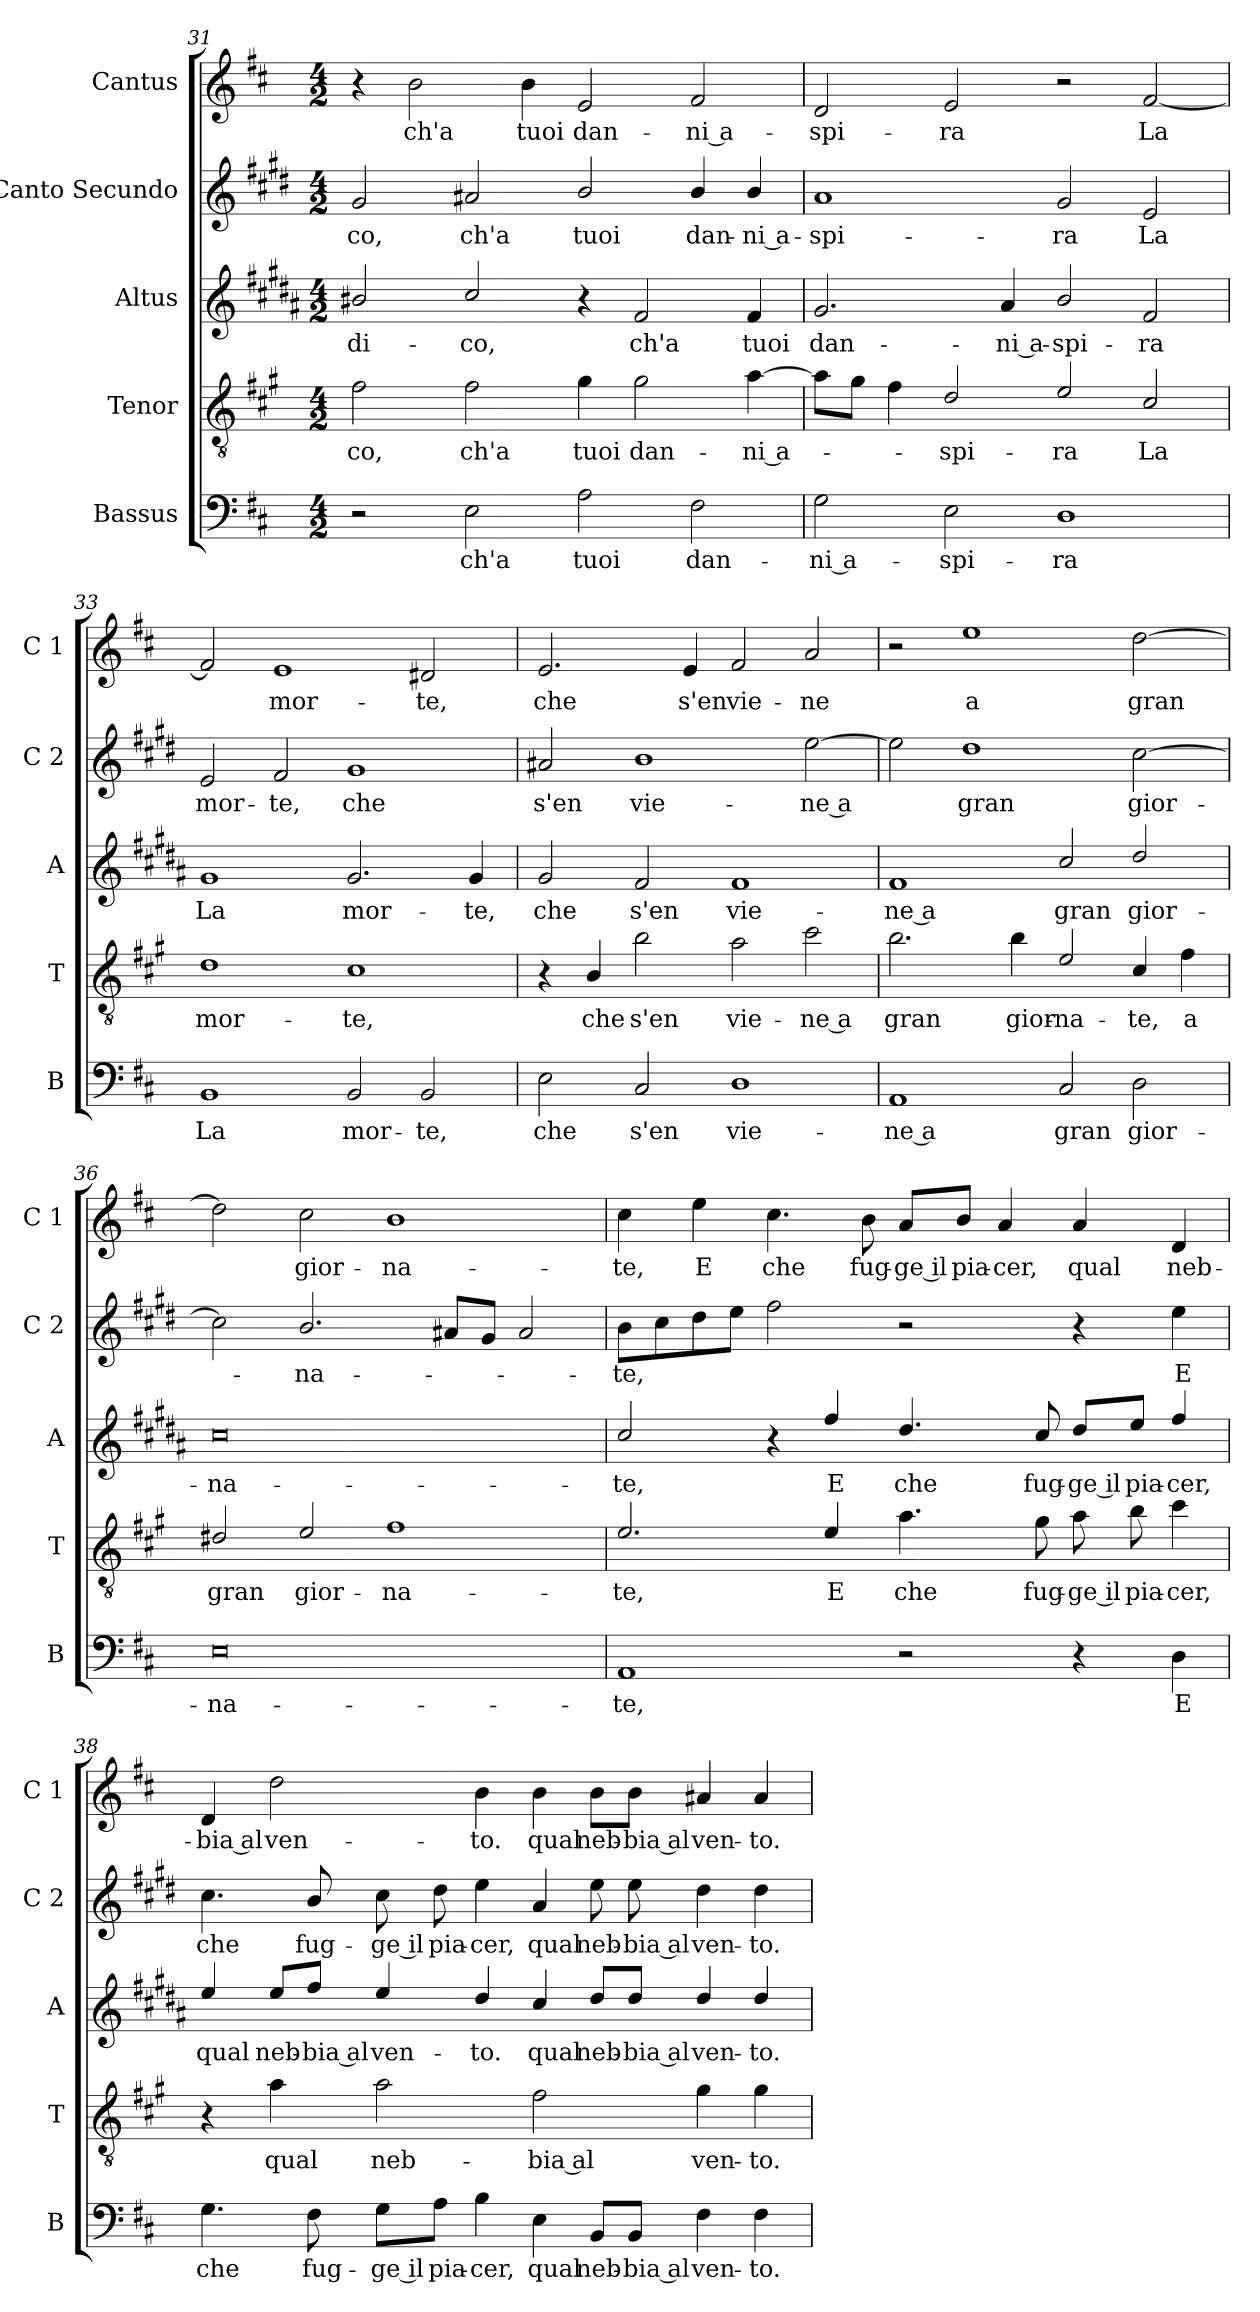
**kern	**text	**kern	**text	**kern	**text	**kern	**text	**kern	**text
*part5	*part5	*part4	*part4	*part3	*part3	*part2	*part2	*part1	*part1
*staff5	*staff5	*staff4	*staff4	*staff3	*staff3	*staff2	*staff2	*staff1	*staff1
*I"Bassus	*	*I"Tenor	*	*I"Altus	*	*I"Canto Secundo	*	*I"Cantus	*
*I'B	*	*I'T	*	*I'A	*	*I'C 2	*	*I'C 1	*
*clefF4	*	*clefGv2	*	*clefG2	*	*clefG2	*	*clefG2	*
*	*	*ITrd4c7	*	*ITrd5c9	*	*ITrd1c2	*	*	*
*k[f#c#]	*	*k[f#c#]	*	*k[f#c#]	*	*k[f#c#]	*	*k[f#c#]	*
*D:	*	*D:	*	*D:	*	*D:	*	*D:	*
*M4/2	*	*M4/2	*	*M4/2	*	*M4/2	*	*M4/2	*
=31	=31	=31	=31	=31	=31	=31	=31	=31	=31
!	!	!	!LO:LY:b	!	!LO:LY:b	!	!LO:LY:b	!	!
2r	.	2B\	-co,	2d#X/	di-	2f#/	-co,	4r	.
!	!	!	!	!	!	!	!	!	!LO:LY:b
.	.	.	.	.	.	.	.	2b\	ch'a
!	!LO:LY:b	!	!LO:LY:b	!	!LO:LY:b	!	!LO:LY:b	!	!
2E\	ch'a	2B\	ch'a	2e/	-co,	2g#X/	ch'a	.	.
!	!	!	!	!	!	!	!	!	!LO:LY:b
.	.	.	.	.	.	.	.	4b\	tuoi
!	!LO:LY:b	!	!LO:LY:b	!	!	!	!LO:LY:b	!	!LO:LY:b
2A\	tuoi	4c#\	tuoi	4r	.	2a/	tuoi	2e/	dan-
!	!	!	!LO:LY:b	!	!LO:LY:b	!	!	!	!
.	.	2c#\	dan-	2A/	ch'a	.	.	.	.
!	!LO:LY:b	!	!	!	!	!	!LO:LY:b	!	!LO:LY:b
2F#\	dan-	.	.	.	.	4a/	dan-	2f#/	-ni a-
!	!	!	!LO:LY:b	!	!LO:LY:b	!	!LO:LY:b	!	!
.	.	[4d\	-ni a-	4A/	tuoi	4a/	-ni a-	.	.
=32	=32	=32	=32	=32	=32	=32	=32	=32	=32
!	!LO:LY:b	!	!	!	!LO:LY:b	!	!LO:LY:b	!	!LO:LY:b
2G\	-ni a-	8d\L]	.	2.B/	dan-	1g	-spi-	2d/	-spi-
.	.	8c#\J	.	.	.	.	.	.	.
.	.	4B\	.	.	.	.	.	.	.
!	!LO:LY:b	!	!LO:LY:b	!	!	!	!	!	!LO:LY:b
2E\	-spi-	2G/	-spi-	.	.	.	.	2e/	-ra
!	!	!	!	!	!LO:LY:b	!	!	!	!
.	.	.	.	4c#/	-ni a-	.	.	.	.
!	!LO:LY:b	!	!LO:LY:b	!	!LO:LY:b	!	!LO:LY:b	!	!
1D	-ra	2A/	-ra	2d/	-spi-	2f#/	-ra	2r	.
!	!	!	!LO:LY:b	!	!LO:LY:b	!	!LO:LY:b	!	!LO:LY:b
.	.	2F#/	La	2A/	-ra	2d/	La	[2f#/	La
!!LO:LB:g=z
=33	=33	=33	=33	=33	=33	=33	=33	=33	=33
!	!LO:LY:b	!	!LO:LY:b	!	!LO:LY:b	!	!LO:LY:b	!	!
1BB	La	1G	mor-	1B	La	2d/	mor-	2f#/]	.
!	!	!	!	!	!	!	!LO:LY:b	!	!LO:LY:b
.	.	.	.	.	.	2e/	-te,	1e	mor-
!	!LO:LY:b	!	!LO:LY:b	!	!LO:LY:b	!	!LO:LY:b	!	!
2BB/	mor-	1F#	-te,	2.B/	mor-	1f#	che	.	.
!	!LO:LY:b	!	!	!	!	!	!	!	!LO:LY:b
2BB/	-te,	.	.	.	.	.	.	2d#X/	-te,
!	!	!	!	!	!LO:LY:b	!	!	!	!
.	.	.	.	4B/	-te,	.	.	.	.
=34	=34	=34	=34	=34	=34	=34	=34	=34	=34
!	!LO:LY:b	!	!	!	!LO:LY:b	!	!LO:LY:b	!	!LO:LY:b
2E\	che	4r	.	2B/	che	2g#X/	s'en	2.e/	che
!	!	!	!LO:LY:b	!	!	!	!	!	!
.	.	4E/	che	.	.	.	.	.	.
!	!LO:LY:b	!	!LO:LY:b	!	!LO:LY:b	!	!LO:LY:b	!	!
2C#/	s'en	2e\	s'en	2A/	s'en	1a	vie-	.	.
!	!	!	!	!	!	!	!	!	!LO:LY:b
.	.	.	.	.	.	.	.	4e/	s'en
!	!LO:LY:b	!	!LO:LY:b	!	!LO:LY:b	!	!	!	!LO:LY:b
1D	vie-	2d\	vie-	1A	vie-	.	.	2f#/	vie-
!	!	!	!LO:LY:b	!	!	!	!LO:LY:b	!	!LO:LY:b
.	.	2f#\	-ne a	.	.	[2dd\	-ne a	2a/	-ne
=35	=35	=35	=35	=35	=35	=35	=35	=35	=35
!	!LO:LY:b	!	!LO:LY:b	!	!LO:LY:b	!	!	!	!
1AA	-ne a	2.e\	gran	1A	-ne a	2dd\]	.	2r	.
!	!	!	!	!	!	!	!LO:LY:b	!	!LO:LY:b
.	.	.	.	.	.	1cc#	gran	1ee	a
!	!	!	!LO:LY:b	!	!	!	!	!	!
.	.	4e\	gior-	.	.	.	.	.	.
!	!LO:LY:b	!	!LO:LY:b	!	!LO:LY:b	!	!	!	!
2C#/	gran	2A/	-na-	2e/	gran	.	.	.	.
!	!LO:LY:b	!	!LO:LY:b	!	!LO:LY:b	!	!LO:LY:b	!	!LO:LY:b
2D\	gior-	4F#/	-te,	2f#/	gior-	[2b\	gior-	[2dd\	gran
!	!	!	!LO:LY:b	!	!	!	!	!	!
.	.	4B\	a	.	.	.	.	.	.
=36	=36	=36	=36	=36	=36	=36	=36	=36	=36
!	!LO:LY:b	!	!LO:LY:b	!	!LO:LY:b	!	!	!	!
0E	-na-	2G#X/	gran	0e	-na-	2b\]	.	2dd\]	.
!	!	!	!LO:LY:b	!	!	!	!LO:LY:b	!	!LO:LY:b
.	.	2A/	gior-	.	.	2.a/	-na-	2cc#\	gior-
!	!	!	!LO:LY:b	!	!	!	!	!	!LO:LY:b
.	.	1B	-na-	.	.	.	.	1b	-na-
.	.	.	.	.	.	8g#X/L	.	.	.
.	.	.	.	.	.	8f#/J	.	.	.
.	.	.	.	.	.	2g#/	.	.	.
!!LO:LB:g=z
=37	=37	=37	=37	=37	=37	=37	=37	=37	=37
!	!LO:LY:b	!	!LO:LY:b	!	!LO:LY:b	!	!LO:LY:b	!	!LO:LY:b
1AA	-te,	2.A/	-te,	2e/	-te,	8a\L	-te,	4cc#\	-te,
.	.	.	.	.	.	8b\	.	.	.
!	!	!	!	!	!	!	!	!	!LO:LY:b
.	.	.	.	.	.	8cc#\	.	4ee\	E
.	.	.	.	.	.	8dd\J	.	.	.
!	!	!	!	!	!	!	!	!	!LO:LY:b
.	.	.	.	4r	.	2ee\	.	4.cc#\	che
!	!	!	!LO:LY:b	!	!LO:LY:b	!	!	!	!
.	.	4A/	E	4a/	E	.	.	.	.
!	!	!	!	!	!	!	!	!	!LO:LY:b
.	.	.	.	.	.	.	.	8b\	fug-
!	!	!	!LO:LY:b	!	!LO:LY:b	!	!	!	!LO:LY:b
2r	.	4.d\	che	4.f#/	che	2r	.	8a/L	-ge il
!	!	!	!	!	!	!	!	!	!LO:LY:b
.	.	.	.	.	.	.	.	8b/J	pia-
!	!	!	!	!	!	!	!	!	!LO:LY:b
.	.	.	.	.	.	.	.	4a/	-cer,
!	!	!	!LO:LY:b	!	!LO:LY:b	!	!	!	!
.	.	8c#\	fug-	8e/	fug-	.	.	.	.
!	!	!	!LO:LY:b	!	!LO:LY:b	!	!	!	!LO:LY:b
4r	.	8d\	-ge il	8f#/L	-ge il	4r	.	4a/	qual
!	!	!	!LO:LY:b	!	!LO:LY:b	!	!	!	!
.	.	8e\	pia-	8g/J	pia-	.	.	.	.
!	!LO:LY:b	!	!LO:LY:b	!	!LO:LY:b	!	!LO:LY:b	!	!LO:LY:b
4D\	E	4f#\	-cer,	4a/	-cer,	4dd\	E	4d/	neb-
=38	=38	=38	=38	=38	=38	=38	=38	=38	=38
!	!LO:LY:b	!	!	!	!LO:LY:b	!	!LO:LY:b	!	!LO:LY:b
4.G\	che	4r	.	4g/	qual	4.b\	che	4d/	-bia al
!	!	!	!LO:LY:b	!	!LO:LY:b	!	!	!	!LO:LY:b
.	.	4d\	qual	8g/L	neb-	.	.	2dd\	ven-
!	!LO:LY:b	!	!	!	!LO:LY:b	!	!LO:LY:b	!	!
8F#\	fug-	.	.	8a/J	-bia al	8a/	fug-	.	.
!	!LO:LY:b	!	!LO:LY:b	!	!LO:LY:b	!	!LO:LY:b	!	!
8G\L	-ge il	2d\	neb-	4g/	ven-	8b\	-ge il	.	.
!	!LO:LY:b	!	!	!	!	!	!LO:LY:b	!	!
8A\J	pia-	.	.	.	.	8cc#\	pia-	.	.
!	!LO:LY:b	!	!	!	!LO:LY:b	!	!LO:LY:b	!	!LO:LY:b
4B\	-cer,	.	.	4f#/	-to.	4dd\	-cer,	4b\	-to.
!	!LO:LY:b	!	!LO:LY:b	!	!LO:LY:b	!	!LO:LY:b	!	!LO:LY:b
4E\	qual	2B\	-bia al	4e/	qual	4g/	qual	4b\	qual
!	!LO:LY:b	!	!	!	!LO:LY:b	!	!LO:LY:b	!	!LO:LY:b
8BB/L	neb-	.	.	8f#/L	neb-	8dd\	neb-	8b\L	neb-
!	!LO:LY:b	!	!	!	!LO:LY:b	!	!LO:LY:b	!	!LO:LY:b
8BB/J	-bia al	.	.	8f#/J	-bia al	8dd\	-bia al	8b\J	-bia al
!	!LO:LY:b	!	!LO:LY:b	!	!LO:LY:b	!	!LO:LY:b	!	!LO:LY:b
4F#\	ven-	4c#\	ven-	4f#/	ven-	4cc#\	ven-	4a#X/	ven-
!	!LO:LY:b	!	!LO:LY:b	!	!LO:LY:b	!	!LO:LY:b	!	!LO:LY:b
4F#\	-to.	4c#\	-to.	4f#/	-to.	4cc#\	-to.	4a#/	-to.
=	=	=	=	=	=	=	=	=	=
*-	*-	*-	*-	*-	*-	*-	*-	*-	*-
